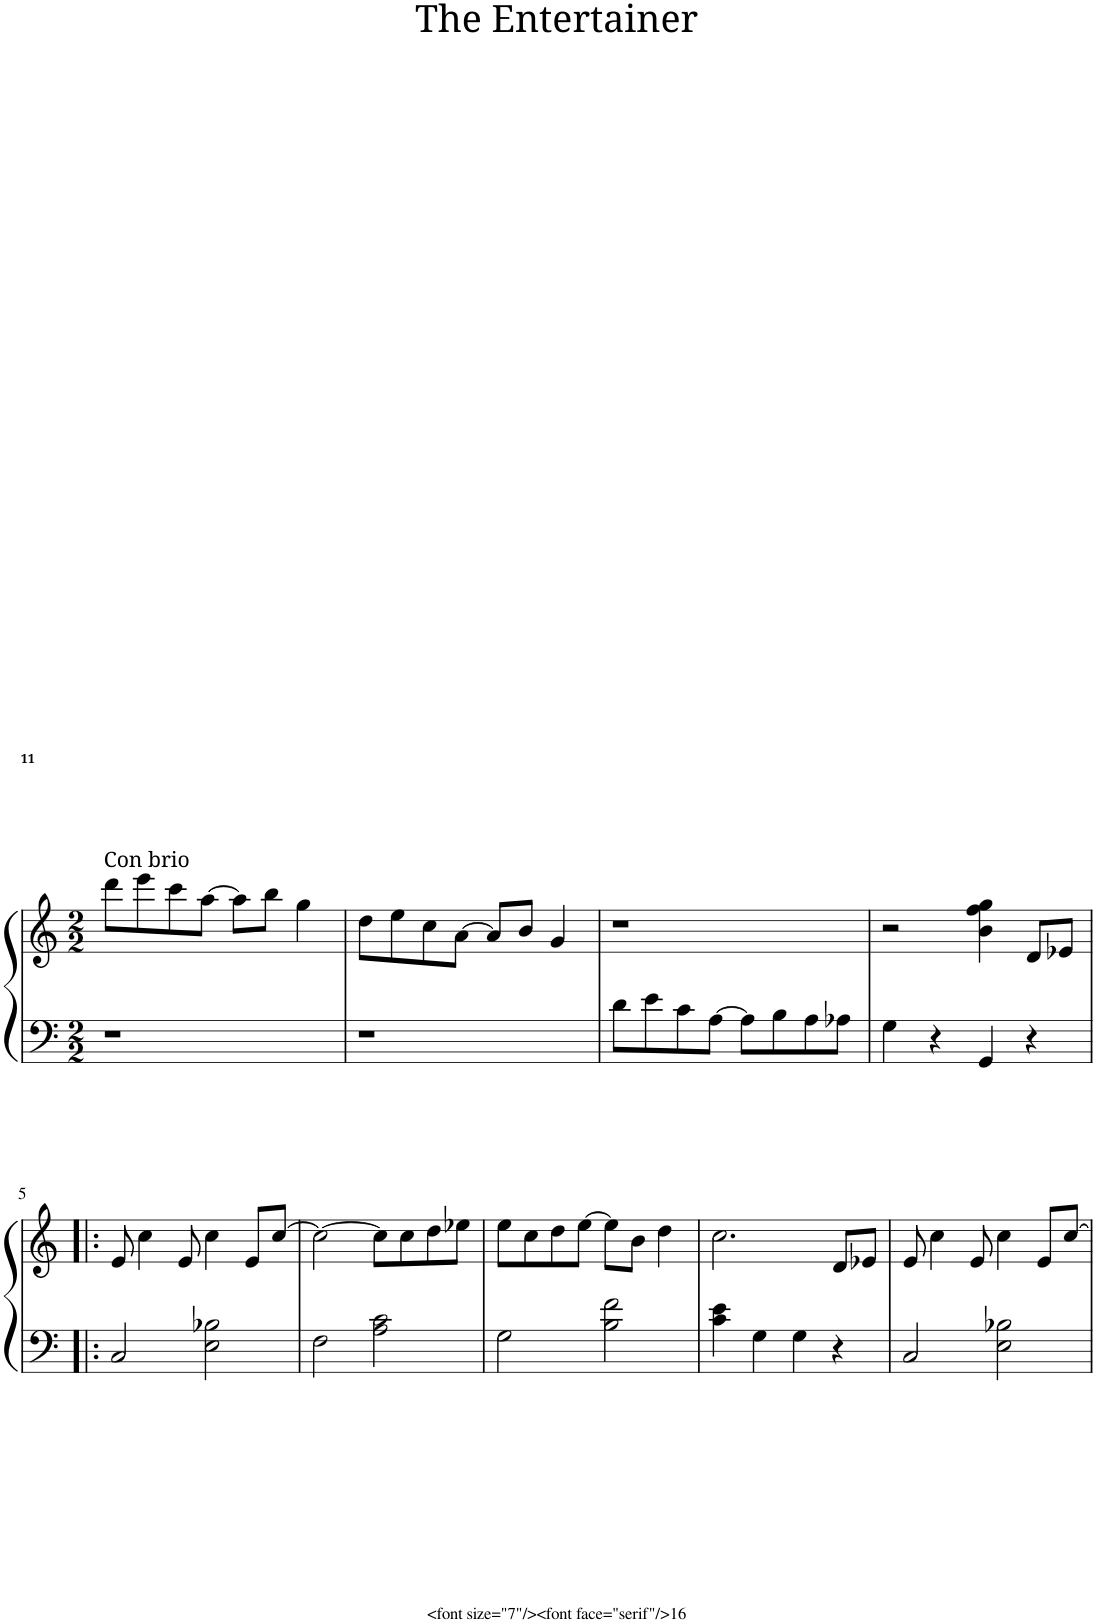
**kern	**kern
*part1	*part1
*staff2	*staff1
*I"Piano	*
*I'Pno	*
*clefF4	*clefG2
*k[]	*k[]
*M2/2	*M2/2
=1	=1
!	!LO:TX:a:t=Con brio
1r	8ddd\L
.	8eee\
.	8ccc\
.	[8aa\J
.	8aa\L]
.	8bb\J
.	4gg\
=2	=2
1r	8dd\L
.	8ee\
.	8cc\
.	[8a\J
.	8a/L]
.	8b/J
.	4g/
=3	=3
8d\L	1r
8e\	.
8c\	.
[8A\J	.
8A\L]	.
8B\	.
8A\	.
8A-X\J	.
=4	=4
4G\	2r
4r	.
4GG/	4b\ 4ff\ 4gg\
4r	8d/L
.	8e-X/J
!!LO:LB:g=z
=5!|:	=5!|:
2C/	8e/
.	4cc\
.	8e/
2E\ 2B-X\	4cc\
.	8e/L
.	[8cc/J
=6	=6
2F\	2cc\_
2A\ 2c\	8cc\L]
.	8cc\
.	8dd\
.	8ee-X\J
=7	=7
2G\	8ee\L
.	8cc\
.	8dd\
.	[8ee\J
2B\ 2f\	8ee\L]
.	8b\J
.	4dd\
=8	=8
4c\ 4e\	2.cc\
4G\	.
4G\	.
4r	8d/L
.	8e-X/J
=9	=9
2C/	8e/
.	4cc\
.	8e/
2E\ 2B-X\	4cc\
.	8e/L
.	[8cc/J
=	=
*-	*-
